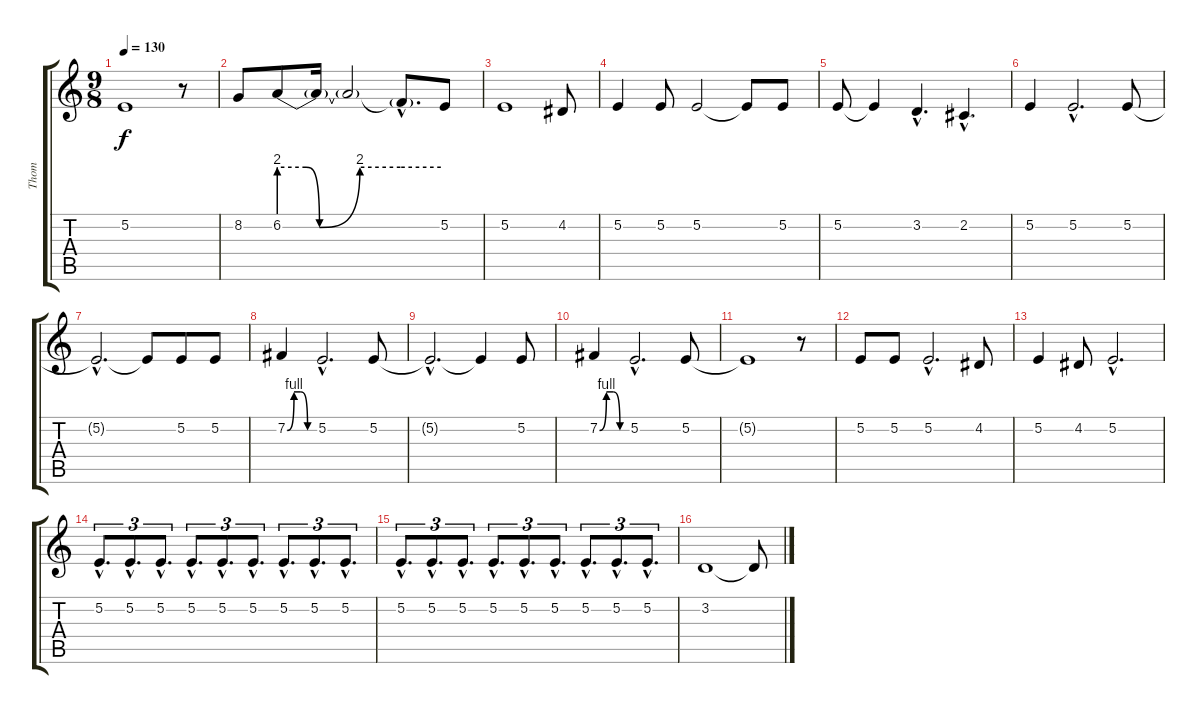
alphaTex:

\track ("Thom" "Thom") {instrument stringensemble1}
\staff {score tabs}
\tuning (E4 B3 G3 D3 A2 E2) {hide}
\ts (9 8)
\tempo 130
\clef g2
\ks c
5.2.1{dy f} r.8 |
8.2.8 6.2{be (custom 0 8 10 8 15 0 30 8 45 8 60 8)}.8 6.2{t}.16 6.2{t}.2 6.2{hac t}.8{d} 5.2.8 |
5.2.1 4.2.8 |
5.2.4 5.2.8 5.2.2 5.2{t}.8 5.2.8 |
5.2.8 5.2{t}.4 3.2{hac}.4{d} 2.2{hac}.4{d} |
5.2.4 5.2{hac}.2{d} 5.2.8 |
5.2{hac t}.2{d} 5.2{t}.8 5.2.8 5.2.8 |
7.2{be (custom 0 0 15 4 30 4 45 0 60 0)}.4 5.2{hac}.2{d} 5.2.8 |
5.2{hac t}.2{d} 5.2{t}.4 5.2.8 |
7.2{be (custom 0 0 15 4 30 4 45 0 60 0)}.4 5.2{hac}.2{d} 5.2.8 |
5.2{t}.1 r.8 |
5.2.8 5.2.8 5.2{hac}.2{d} 4.2.8 |
5.2.4 4.2.8 5.2{hac}.2{d} |
5.2{hac}.8{d tu (3 2)} 5.2{hac}.8{d tu (3 2)} 5.2{hac}.8{d tu (3 2)} 5.2{hac}.8{d tu (3 2)} 5.2{hac}.8{d tu (3 2)} 5.2{hac}.8{d tu (3 2)} 5.2{hac}.8{d tu (3 2)} 5.2{hac}.8{d tu (3 2)} 5.2{hac}.8{d tu (3 2)} |
5.2{hac}.8{d tu (3 2)} 5.2{hac}.8{d tu (3 2)} 5.2{hac}.8{d tu (3 2)} 5.2{hac}.8{d tu (3 2)} 5.2{hac}.8{d tu (3 2)} 5.2{hac}.8{d tu (3 2)} 5.2{hac}.8{d tu (3 2)} 5.2{hac}.8{d tu (3 2)} 5.2{hac}.8{d tu (3 2)} |
3.2.1 3.2{t}.8
